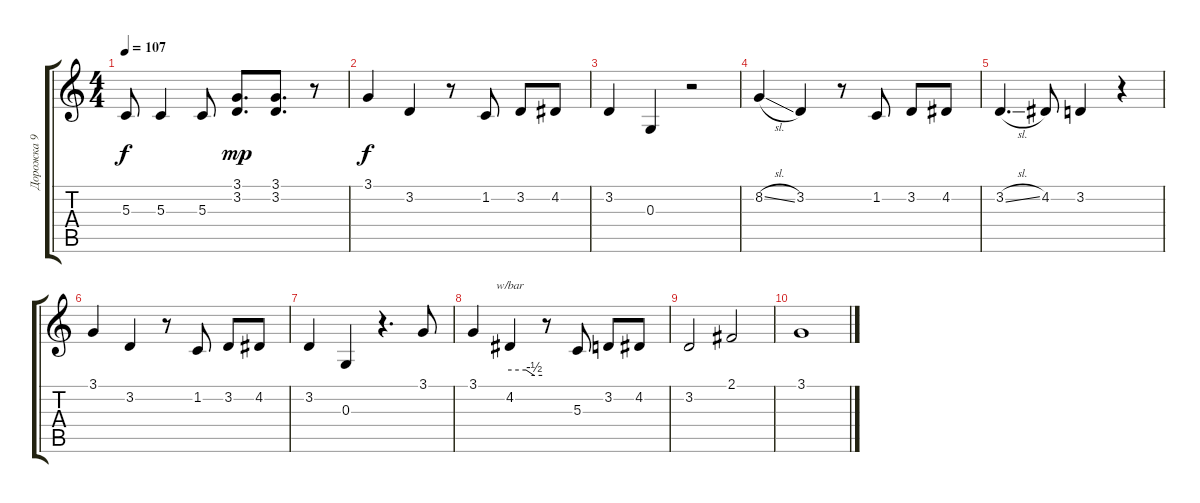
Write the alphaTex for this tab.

\track ("Дорожка 9" "Дорожка 9") {instrument violin}
\staff {score tabs}
\tuning (E4 B3 G3 D3 A2 E2) {hide}
\ts (4 4)
\tempo 107
\clef g2
\ks c
5.3.8{dy f} 5.3.4 5.3.8 (3.1 3.2).8{d dy mp} (3.1 3.2).8{d} r.8 |
3.1.4{dy f} 3.2.4 r.8 1.2.8 3.2.8 4.2.8 |
3.2.4 0.3.4 r.2 |
8.2{sl}.4 3.2.4 r.8 1.2.8 3.2.8 4.2.8 |
3.2{sl}.4{d} 4.2.8 3.2.4 r.4 |
3.1.4 3.2.4 r.8 1.2.8 3.2.8 4.2.8 |
3.2.4 0.3.4 r.4{d} 3.1.8 |
3.1.4 4.2.4{tbe (custom default 0 0 30 0 45 -2 60 -2)} r.8 5.3.8 3.2.8 4.2.8 |
3.2.2 2.1.2 |
3.1.1{volume 0}
